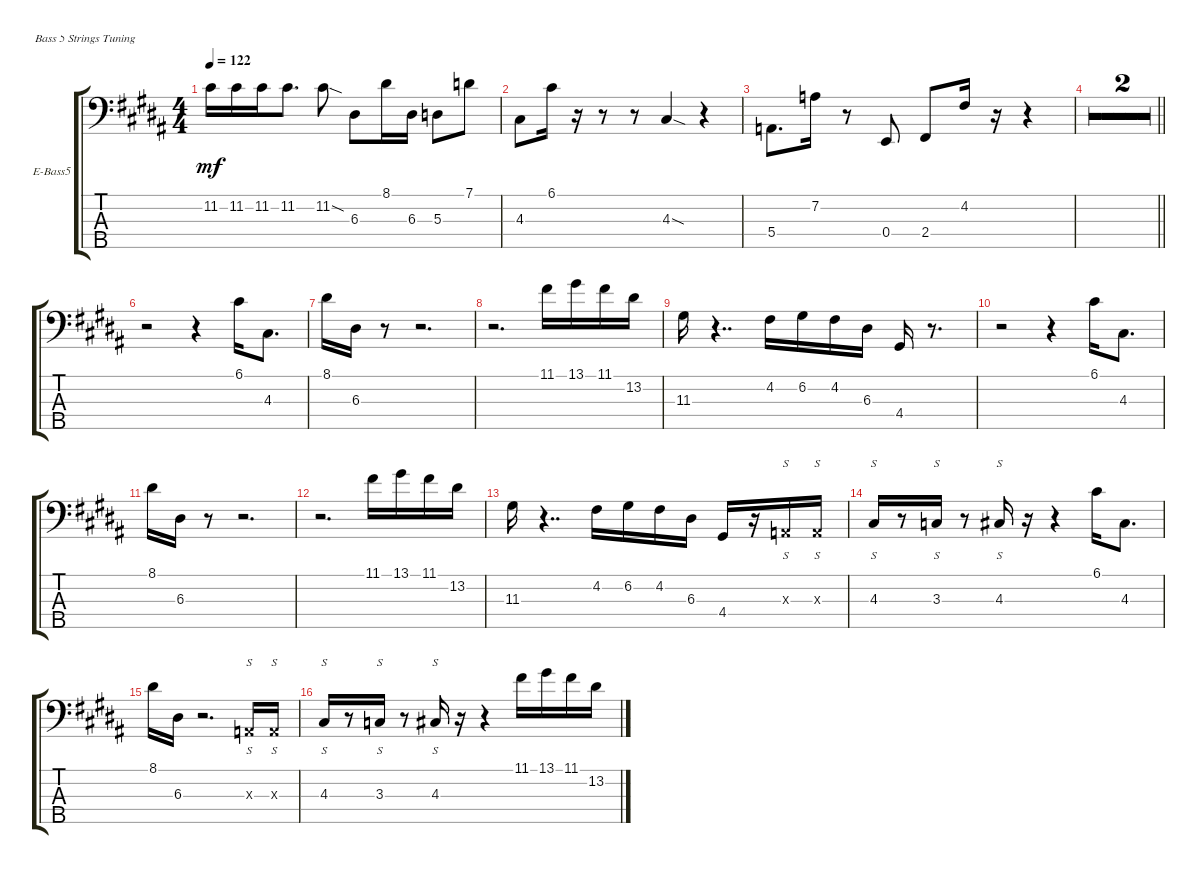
\defaultSystemsLayout 4
\bracketExtendMode groupsimilarinstruments
\firstSystemTrackNameOrientation horizontal
\otherSystemsTrackNameOrientation horizontal
\track ("Electric Bass" "E-Bass5") {multiBarRest instrument electricbassfinger}
\staff {score tabs}
\tuning (G2 D2 A1 E1 B0)
\ts (4 4)
\tempo 122
\clef f4
\ks b
11.2.16{dy mf} 11.2.16 11.2.16 11.2.8{d} 11.2{sod}.8 6.3.8 8.1.16 6.3.16 5.3.8 7.1.8 |
4.3.8 6.1.16 r.16 r.8 r.8 4.3{sod}.4 r.4 |
5.4.8{d} 7.2.16 r.8 0.4.8 2.4.8 4.2.16 r.16 r.4 |
\barLineRight lightlight
r.1 |
r.1{txt "Middle part"} |
r.2 r.4 6.1.16 4.3.8{d} |
8.1.16 6.3.16 r.8 r.2{d} |
r.2{d} 11.1.16 13.1.16 11.1.16 13.2.16 |
11.3.16 r.4{dd} 4.2.16 6.2.16 4.2.16 6.3.16 4.4.16 r.8{d} |
r.2 r.4 6.1.16 4.3.8{d} |
8.1.16 6.3.16 r.8 r.2{d} |
r.2{d} 11.1.16 13.1.16 11.1.16 13.2.16 |
11.3.16 r.4{dd} 4.2.16 6.2.16 4.2.16 6.3.16 4.4.16 r.16 0.3{x}.16{s} 0.3{x}.16{s} |
4.3.16{s} r.8 3.3.16{s} r.8 4.3.16{s} r.16 r.4 6.1.16 4.3.8{d} |
8.1.16 6.3.16 r.2{d} 0.3{x}.16{s} 0.3{x}.16{s} |
4.3.16{s} r.8 3.3.16{s} r.8 4.3.16{s} r.16 r.4 11.1.16 13.1.16 11.1.16 13.2.16
